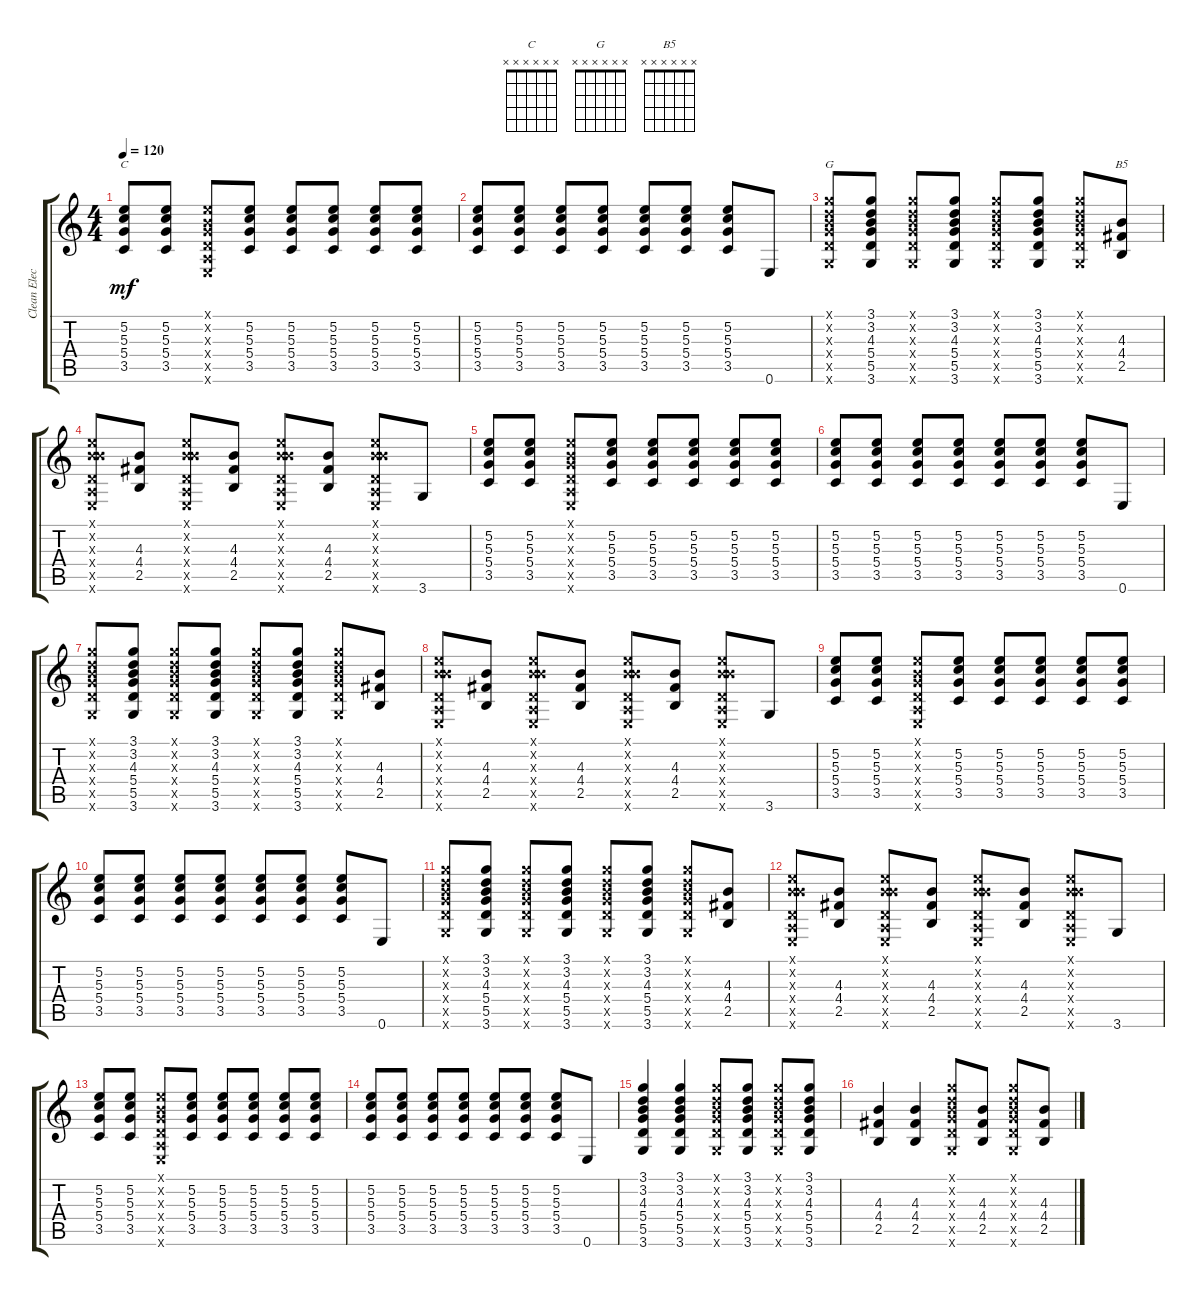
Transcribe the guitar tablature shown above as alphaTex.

\track ("Clean Elec" "Clean Elec") {instrument electricguitarjazz}
\staff {score tabs}
\tuning (E4 B3 G3 D3 A2 E2) {hide}
\chord ("C" x x x x x x) {firstfret 0}
\chord ("G" x x x x x x) {firstfret 0}
\chord ("B5" x x x x x x) {firstfret 0}
\ts (4 4)
\tempo 120
\clef g2
\ks c
(5.2 5.3 5.4 3.5).8{ch "C" dy mf} (5.2 5.3 5.4 3.5).8 (0.1{x} 0.2{x} 0.3{x} 0.4{x} 0.5{x} 0.6{x}).8 (5.2 5.3 5.4 3.5).8 (5.2 5.3 5.4 3.5).8 (5.2 5.3 5.4 3.5).8 (5.2 5.3 5.4 3.5).8 (5.2 5.3 5.4 3.5).8 |
(5.2 5.3 5.4 3.5).8 (5.2 5.3 5.4 3.5).8 (5.2 5.3 5.4 3.5).8 (5.2 5.3 5.4 3.5).8 (5.2 5.3 5.4 3.5).8 (5.2 5.3 5.4 3.5).8 (5.2 5.3 5.4 3.5).8 0.6.8 |
(3.1{x} 3.2{x} 4.3{x} 5.4{x} 5.5{x} 3.6{x}).8{ch "G"} (3.1 3.2 4.3 5.4 5.5 3.6).8 (3.1{x} 3.2{x} 4.3{x} 5.4{x} 5.5{x} 3.6{x}).8 (3.1 3.2 4.3 5.4 5.5 3.6).8 (3.1{x} 3.2{x} 4.3{x} 5.4{x} 5.5{x} 3.6{x}).8 (3.1 3.2 4.3 5.4 5.5 3.6).8 (3.1{x} 3.2{x} 4.3{x} 5.4{x} 5.5{x} 3.6{x}).8 (4.3 4.4 2.5).8{ch "B5"} |
(0.1{x} 0.2{x} 4.3{x} 0.4{x} 0.5{x} 0.6{x}).8 (4.3 4.4 2.5).8 (0.1{x} 0.2{x} 4.3{x} 0.4{x} 0.5{x} 0.6{x}).8 (4.3 4.4 2.5).8 (0.1{x} 0.2{x} 4.3{x} 0.4{x} 0.5{x} 0.6{x}).8 (4.3 4.4 2.5).8 (0.1{x} 0.2{x} 4.3{x} 0.4{x} 0.5{x} 0.6{x}).8 3.6.8 |
(5.2 5.3 5.4 3.5).8 (5.2 5.3 5.4 3.5).8 (0.1{x} 0.2{x} 0.3{x} 0.4{x} 0.5{x} 0.6{x}).8 (5.2 5.3 5.4 3.5).8 (5.2 5.3 5.4 3.5).8 (5.2 5.3 5.4 3.5).8 (5.2 5.3 5.4 3.5).8 (5.2 5.3 5.4 3.5).8 |
(5.2 5.3 5.4 3.5).8 (5.2 5.3 5.4 3.5).8 (5.2 5.3 5.4 3.5).8 (5.2 5.3 5.4 3.5).8 (5.2 5.3 5.4 3.5).8 (5.2 5.3 5.4 3.5).8 (5.2 5.3 5.4 3.5).8 0.6.8 |
(3.1{x} 3.2{x} 4.3{x} 5.4{x} 5.5{x} 3.6{x}).8 (3.1 3.2 4.3 5.4 5.5 3.6).8 (3.1{x} 3.2{x} 4.3{x} 5.4{x} 5.5{x} 3.6{x}).8 (3.1 3.2 4.3 5.4 5.5 3.6).8 (3.1{x} 3.2{x} 4.3{x} 5.4{x} 5.5{x} 3.6{x}).8 (3.1 3.2 4.3 5.4 5.5 3.6).8 (3.1{x} 3.2{x} 4.3{x} 5.4{x} 5.5{x} 3.6{x}).8 (4.3 4.4 2.5).8 |
(0.1{x} 0.2{x} 4.3{x} 0.4{x} 0.5{x} 0.6{x}).8 (4.3 4.4 2.5).8 (0.1{x} 0.2{x} 4.3{x} 0.4{x} 0.5{x} 0.6{x}).8 (4.3 4.4 2.5).8 (0.1{x} 0.2{x} 4.3{x} 0.4{x} 0.5{x} 0.6{x}).8 (4.3 4.4 2.5).8 (0.1{x} 0.2{x} 4.3{x} 0.4{x} 0.5{x} 0.6{x}).8 3.6.8 |
(5.2 5.3 5.4 3.5).8 (5.2 5.3 5.4 3.5).8 (0.1{x} 0.2{x} 0.3{x} 0.4{x} 0.5{x} 0.6{x}).8 (5.2 5.3 5.4 3.5).8 (5.2 5.3 5.4 3.5).8 (5.2 5.3 5.4 3.5).8 (5.2 5.3 5.4 3.5).8 (5.2 5.3 5.4 3.5).8 |
(5.2 5.3 5.4 3.5).8 (5.2 5.3 5.4 3.5).8 (5.2 5.3 5.4 3.5).8 (5.2 5.3 5.4 3.5).8 (5.2 5.3 5.4 3.5).8 (5.2 5.3 5.4 3.5).8 (5.2 5.3 5.4 3.5).8 0.6.8 |
(3.1{x} 3.2{x} 4.3{x} 5.4{x} 5.5{x} 3.6{x}).8 (3.1 3.2 4.3 5.4 5.5 3.6).8 (3.1{x} 3.2{x} 4.3{x} 5.4{x} 5.5{x} 3.6{x}).8 (3.1 3.2 4.3 5.4 5.5 3.6).8 (3.1{x} 3.2{x} 4.3{x} 5.4{x} 5.5{x} 3.6{x}).8 (3.1 3.2 4.3 5.4 5.5 3.6).8 (3.1{x} 3.2{x} 4.3{x} 5.4{x} 5.5{x} 3.6{x}).8 (4.3 4.4 2.5).8 |
(0.1{x} 0.2{x} 4.3{x} 0.4{x} 0.5{x} 0.6{x}).8 (4.3 4.4 2.5).8 (0.1{x} 0.2{x} 4.3{x} 0.4{x} 0.5{x} 0.6{x}).8 (4.3 4.4 2.5).8 (0.1{x} 0.2{x} 4.3{x} 0.4{x} 0.5{x} 0.6{x}).8 (4.3 4.4 2.5).8 (0.1{x} 0.2{x} 4.3{x} 0.4{x} 0.5{x} 0.6{x}).8 3.6.8 |
(5.2 5.3 5.4 3.5).8 (5.2 5.3 5.4 3.5).8 (0.1{x} 0.2{x} 0.3{x} 0.4{x} 0.5{x} 0.6{x}).8 (5.2 5.3 5.4 3.5).8 (5.2 5.3 5.4 3.5).8 (5.2 5.3 5.4 3.5).8 (5.2 5.3 5.4 3.5).8 (5.2 5.3 5.4 3.5).8 |
(5.2 5.3 5.4 3.5).8 (5.2 5.3 5.4 3.5).8 (5.2 5.3 5.4 3.5).8 (5.2 5.3 5.4 3.5).8 (5.2 5.3 5.4 3.5).8 (5.2 5.3 5.4 3.5).8 (5.2 5.3 5.4 3.5).8 0.6.8 |
(3.1 3.2 4.3 5.4 5.5 3.6).4 (3.1 3.2 4.3 5.4 5.5 3.6).4 (3.1{x} 3.2{x} 4.3{x} 5.4{x} 5.5{x} 3.6{x}).8 (3.1 3.2 4.3 5.4 5.5 3.6).8 (3.1{x} 3.2{x} 4.3{x} 5.4{x} 5.5{x} 3.6{x}).8 (3.1 3.2 4.3 5.4 5.5 3.6).8 |
(4.3 4.4 2.5).4 (4.3 4.4 2.5).4 (3.1{x} 3.2{x} 4.3{x} 5.4{x} 5.5{x} 3.6{x}).8 (4.3 4.4 2.5).8 (3.1{x} 3.2{x} 4.3{x} 5.4{x} 5.5{x} 3.6{x}).8 (4.3 4.4 2.5).8
